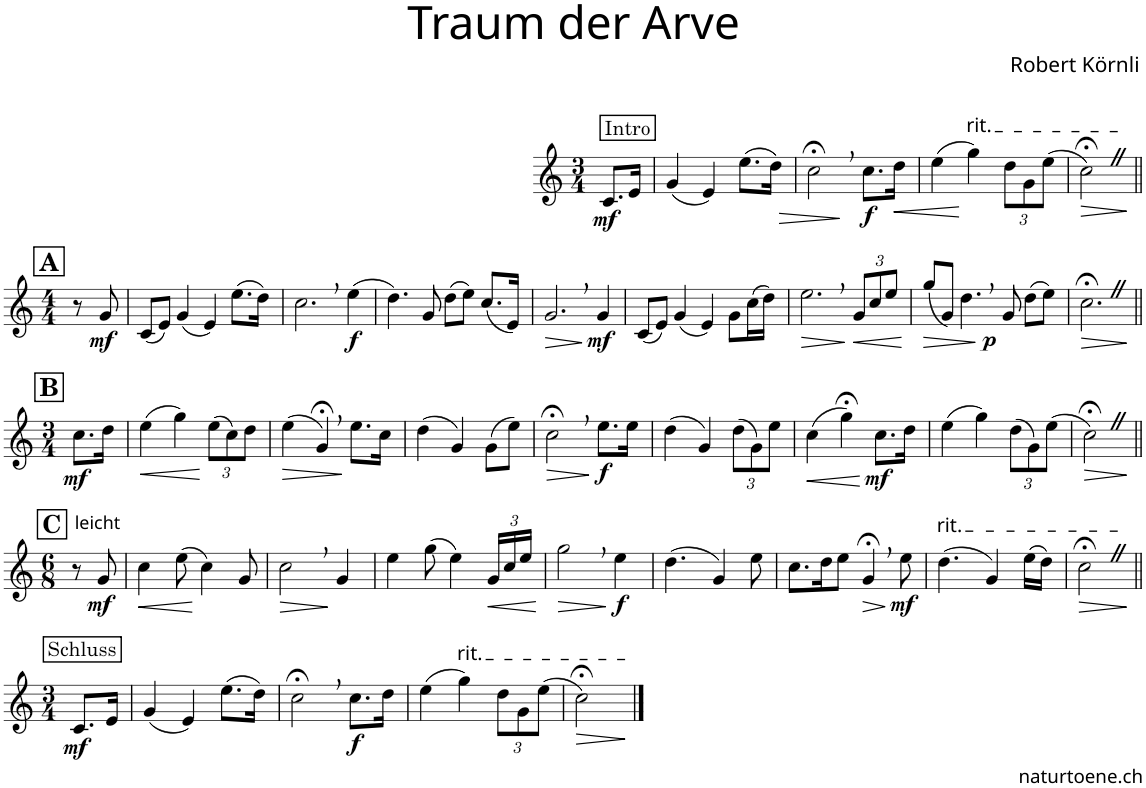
**kern	**dynam
*part1	*part1
*staff1	*staff1
*I"Alphorn	*
*I'Alphn.	*
*clefG2	*
*Trd4c6	*
*k[]	*
*M3/4	*
!!LO:REH:place=s1:a:cj:fs=11:t=Intro
=	=
!	!LO:DY:b
8.c/L	mf
16e/Jk	.
=1	=1
(4g/	.
4e/)	.
(8.ee\L	.
!	!LO:HP:b
16dd\Jk)	>
=2	=2
2cc;<,\	.
!	!LO:DY:n=1:b
8.cc\L	] f
!	!LO:HP:b
16dd\Jk	<
=3	=3
(4ee\	.
!LO:TX:a:t=rit.	!
4gg\)	[
*Xbrackettup	*
12dd\L	.
12g\	.
(12ee\J	.
=4	=4
!	!LO:HP:b
2cc;<Z\)	>
.	]
!!LO:LB:g=z
=4X1||	=4X1||
!!LO:REH:place=s1:a:B:cj:fs=14:t=A
*M4/4	*
8r	.
!	!LO:DY:b
8g/	mf
=5	=5
(8c/L	.
8e/J)	.
(4g/	.
4e/)	.
(8.ee\L	.
16dd\Jk)	.
=6	=6
2.cc,\	.
!	!LO:DY:b
(4ee\	f
=7	=7
4.dd\)	.
8g/	.
(8dd\L	.
8ee\J)	.
(8.cc/L	.
16e/Jk)	.
=8	=8
!	!LO:HP:b
2.g,/	>
!	!LO:DY:n=1:b
4g/	] mf
=9	=9
(8c/L	.
8e/J)	.
(4g/	.
4e/)	.
8g\L	.
(16cc\L	.
16dd\JJ)	.
=10	=10
!	!LO:HP:b
2.ee,\	>
!	!LO:HP:n=1:b
12g/L	] <
12cc/	.
12ee/J	.
.	[
=11	=11
!	!LO:HP:b
(8gg/L	>
8g/J)	.
4.dd,\	.
!	!LO:DY:n=1:b
8g/	] p
(8dd\L	.
8ee\J)	.
=12	=12
!	!LO:HP:b
2.cc;<Z\	>
.	]
!!LO:LB:g=z
!!LO:REH:place=s1:a:B:cj:fs=14:t=B
=12X2||	=12X2||
*M3/4	*
!	!LO:DY:b
8.cc\L	mf
16dd\Jk	.
=13	=13
!	!LO:HP:b
(4ee\	<
4gg\)	.
(12ee\L	[
12cc\)	.
12dd\J	.
=14	=14
!	!LO:HP:b
(4ee\	>
4g;<,/)	.
8.ee\L	]
16cc\Jk	.
=15	=15
(4dd\	.
4g/)	.
(8g\L	.
8ee\J)	.
=16	=16
!	!LO:HP:b
2cc;<,\	>
!	!LO:DY:n=1:b
8.ee\L	] f
16ee\Jk	.
=17	=17
(4dd\	.
4g/)	.
(12dd\L	.
12g\)	.
12ee\J	.
=18	=18
!	!LO:HP:b
(4cc\	<
4gg;<\)	.
!	!LO:DY:n=1:b
8.cc\L	[ mf
16dd\Jk	.
=19	=19
(4ee\	.
4gg\)	.
(12dd\L	.
12g\)	.
(12ee\J	.
=20	=20
!	!LO:HP:b
2cc;<Z\)	>
.	]
!!LO:LB:g=z
=20X3||	=20X3||
!!LO:REH:place=s1:a:B:cj:fs=14:t=C
*M6/8	*
!LO:TX:a:t=leicht	!
8r	.
!	!LO:DY:b
8g/	mf
=21	=21
!	!LO:HP:b
4cc\	<
(8ee\	.
4cc\)	[
8g/	.
=22	=22
!	!LO:HP:b
2cc,\	>
4g/	]
=23	=23
4ee\	.
(8gg\	.
4ee\)	.
!	!LO:HP:b
24g/LL	<
24cc/	.
24ee/JJ	.
.	[
=24	=24
!	!LO:HP:b
2gg,\	>
!	!LO:DY:n=1:b
4ee\	] f
=25	=25
(4.dd\	.
4g/)	.
8ee\	.
=26	=26
8.cc\L	.
16dd\K	.
8ee\J	.
!	!LO:HP:b
4g;<,/	>
!	!LO:DY:n=1:b
8ee\	] mf
=27	=27
!LO:TX:a:t=rit.	!
(4.dd\	.
4g/)	.
(16ee\LL	.
16dd\JJ)	.
=28	=28
!	!LO:HP:b
2cc;<Z\	>
.	]
!!LO:LB:g=z
=28X4||	=28X4||
!!LO:REH:place=s1:a:cj:fs=11:t=Schluss
*M3/4	*
!	!LO:DY:b
8.c/L	mf
16e/Jk	.
=29	=29
(4g/	.
4e/)	.
(8.ee\L	.
16dd\Jk)	.
=30	=30
2cc;<,\	.
!	!LO:DY:b
8.cc\L	f
16dd\Jk	.
=31	=31
(4ee\	.
!LO:TX:a:t=rit.	!
4gg\)	.
12dd\L	.
12g\	.
(12ee\J	.
=32	=32
!	!LO:HP:b
2cc;<\)	>
.	]
==	==
*-	*-
